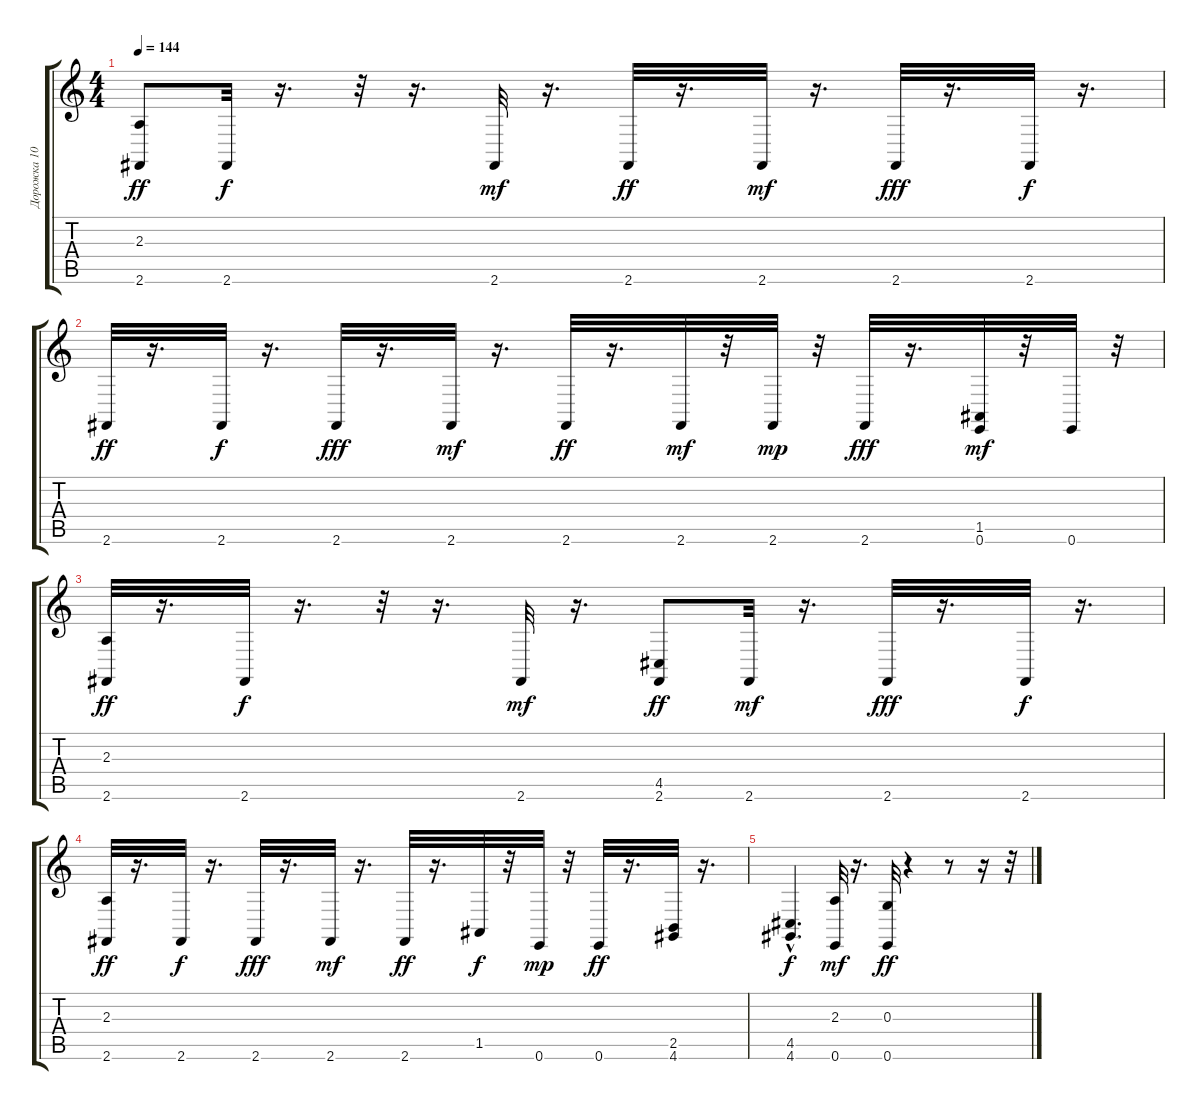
\track ("Дорожка 10" "Дорожка 10") {instrument acousticgrandpiano}
\staff {score tabs}
\tuning (E4 B3 G3 D3 A2 E2) {hide}
\ts (4 4)
\tempo 144
\clef g2
\ks c
(2.3 2.6).8{dy ff} 2.6.32{dy f} r.16{d} r.32 r.16{d} 2.6.32{dy mf} r.16{d} 2.6.32{dy ff} r.16{d} 2.6.32{dy mf} r.16{d} 2.6.32{dy fff} r.16{d} 2.6.32{dy f} r.16{d} |
2.6.32{dy ff} r.16{d} 2.6.32{dy f} r.16{d} 2.6.32{dy fff} r.16{d} 2.6.32{dy mf} r.16{d} 2.6.32{dy ff} r.16{d} 2.6.32{dy mf} r.32 2.6.32{dy mp} r.32 2.6.32{dy fff} r.16{d} (1.5 0.6).32{dy mf} r.32 0.6.32 r.32 |
(2.3 2.6).32{dy ff} r.16{d} 2.6.32{dy f} r.16{d} r.32 r.16{d} 2.6.32{dy mf} r.16{d} (4.5 2.6).8{dy ff} 2.6.32{dy mf} r.16{d} 2.6.32{dy fff} r.16{d} 2.6.32{dy f} r.16{d} |
(2.3 2.6).32{dy ff} r.16{d} 2.6.32{dy f} r.16{d} 2.6.32{dy fff} r.16{d} 2.6.32{dy mf} r.16{d} 2.6.32{dy ff} r.16{d} 1.5.32{dy f} r.32 0.6.32{dy mp} r.32 0.6.32{dy ff} r.16{d} (2.5 4.6).32 r.16{d} |
(4.5{hac} 4.6).4{d dy f} (2.3 0.6).32{dy mf} r.16{d} (0.3 0.6).32{dy ff} r.4 r.8 r.16 r.32
